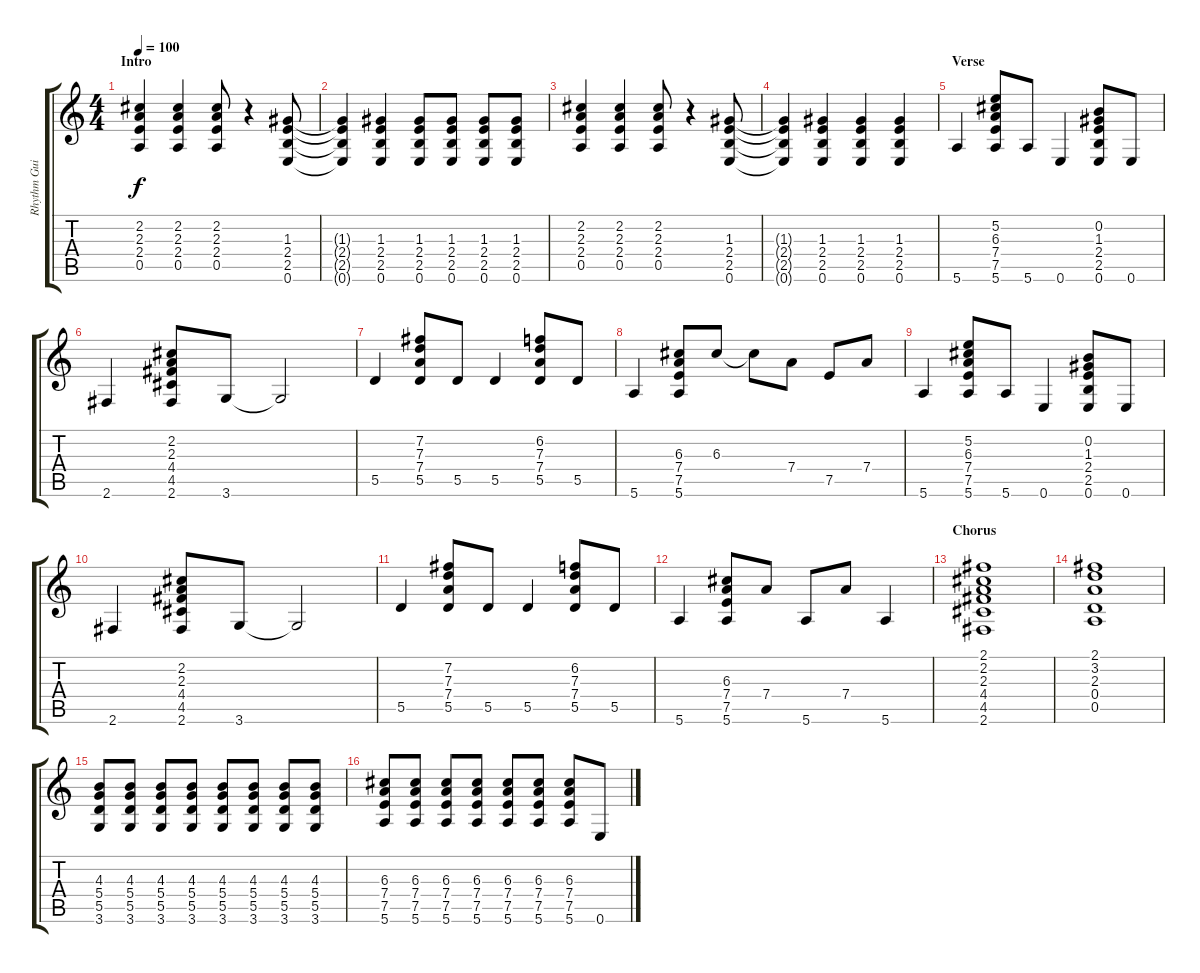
\track ("Rhythm Guitar" "Rhythm Gui") {instrument acousticguitarsteel}
\staff {score tabs}
\tuning (E4 B3 G3 D3 A2 E2) {hide}
\ts (4 4)
\section ("" "Intro")
\tempo 100
\clef g2
\ks c
(2.2 2.3 2.4 0.5).4{dy f instrument acousticguitarsteel} (2.2 2.3 2.4 0.5).4 (2.2 2.3 2.4 0.5).8 r.4 (1.3 2.4 2.5 0.6).8 |
(1.3{t} 2.4{t} 2.5{t} 0.6{t}).4 (1.3 2.4 2.5 0.6).4 (1.3 2.4 2.5 0.6).8 (1.3 2.4 2.5 0.6).8 (1.3 2.4 2.5 0.6).8 (1.3 2.4 2.5 0.6).8 |
(2.2 2.3 2.4 0.5).4 (2.2 2.3 2.4 0.5).4 (2.2 2.3 2.4 0.5).8 r.4 (1.3 2.4 2.5 0.6).8 |
(1.3{t} 2.4{t} 2.5{t} 0.6{t}).4 (1.3 2.4 2.5 0.6).4 (1.3 2.4 2.5 0.6).4 (1.3 2.4 2.5 0.6).4 |
\section ("" "Verse")
5.6.4 (5.2 6.3 7.4 7.5 5.6).8 5.6.8 0.6.4 (0.2 1.3 2.4 2.5 0.6).8 0.6.8 |
2.6.4 (2.2 2.3 4.4 4.5 2.6).8 3.6.8 3.6{t}.2 |
5.5.4 (7.2 7.3 7.4 5.5).8 5.5.8 5.5.4 (6.2 7.3 7.4 5.5).8 5.5.8 |
5.6.4 (6.3 7.4 7.5 5.6).8 6.3.8 6.3{t}.8 7.4.8 7.5.8 7.4.8 |
5.6.4 (5.2 6.3 7.4 7.5 5.6).8 5.6.8 0.6.4 (0.2 1.3 2.4 2.5 0.6).8 0.6.8 |
2.6.4 (2.2 2.3 4.4 4.5 2.6).8 3.6.8 3.6{t}.2 |
5.5.4 (7.2 7.3 7.4 5.5).8 5.5.8 5.5.4 (6.2 7.3 7.4 5.5).8 5.5.8 |
5.6.4 (6.3 7.4 7.5 5.6).8 7.4.8 5.6.8 7.4.8 5.6.4 |
\section ("" "Chorus")
(2.1 2.2 2.3 4.4 4.5 2.6).1 |
(2.1 3.2 2.3 0.4 0.5).1 |
(4.3 5.4 5.5 3.6).8 (4.3 5.4 5.5 3.6).8 (4.3 5.4 5.5 3.6).8 (4.3 5.4 5.5 3.6).8 (4.3 5.4 5.5 3.6).8 (4.3 5.4 5.5 3.6).8 (4.3 5.4 5.5 3.6).8 (4.3 5.4 5.5 3.6).8 |
(6.3 7.4 7.5 5.6).8 (6.3 7.4 7.5 5.6).8 (6.3 7.4 7.5 5.6).8 (6.3 7.4 7.5 5.6).8 (6.3 7.4 7.5 5.6).8 (6.3 7.4 7.5 5.6).8 (6.3 7.4 7.5 5.6).8 0.6.8
